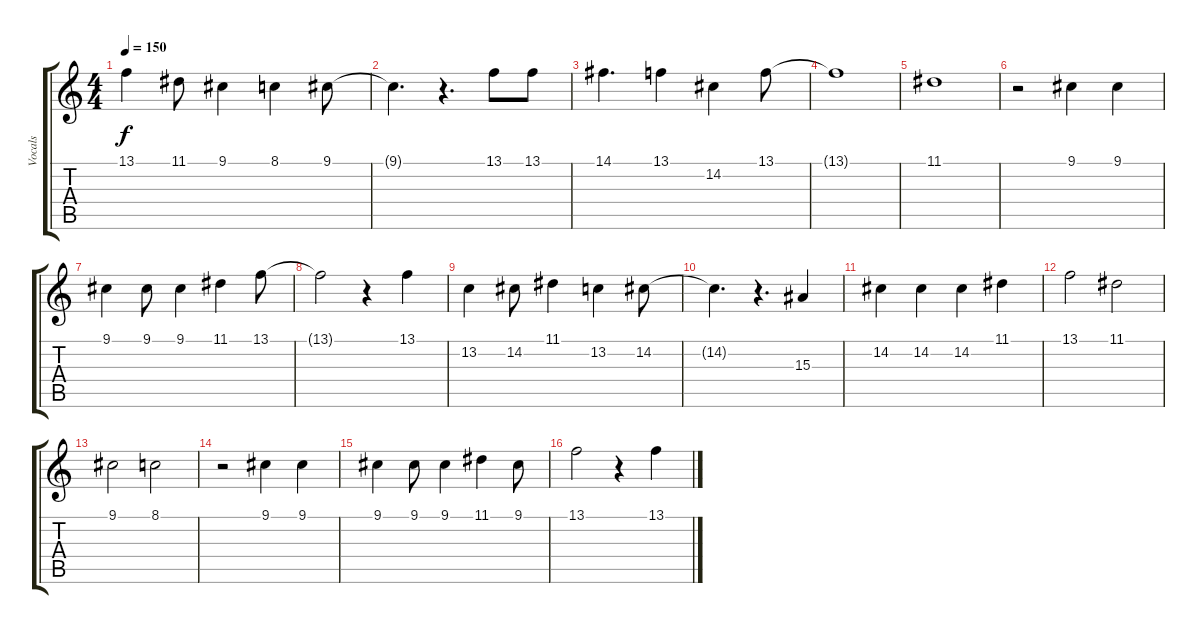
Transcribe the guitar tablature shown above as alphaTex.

\track ("Vocals" "Vocals") {instrument lead6voice}
\staff {score tabs}
\tuning (E4 B3 G3 D3 A2 E2) {hide}
\ts (4 4)
\tempo 150
\clef g2
\ks c
13.1.4{dy f} 11.1.8 9.1.4 8.1.4 9.1.8 |
9.1{t}.4{d} r.4{d} 13.1.8 13.1.8 |
14.1.4{d} 13.1.4 14.2.4 13.1.8 |
13.1{t}.1 |
11.1.1 |
r.2 9.1.4 9.1.4 |
9.1.4 9.1.8 9.1.4 11.1.4 13.1.8 |
13.1{t}.2 r.4 13.1.4 |
13.2.4 14.2.8 11.1.4 13.2.4 14.2.8 |
14.2{t}.4{d} r.4{d} 15.3.4 |
14.2.4 14.2.4 14.2.4 11.1.4 |
13.1.2 11.1.2 |
9.1.2 8.1.2 |
r.2 9.1.4 9.1.4 |
9.1.4 9.1.8 9.1.4 11.1.4 9.1.8 |
13.1.2 r.4 13.1.4
